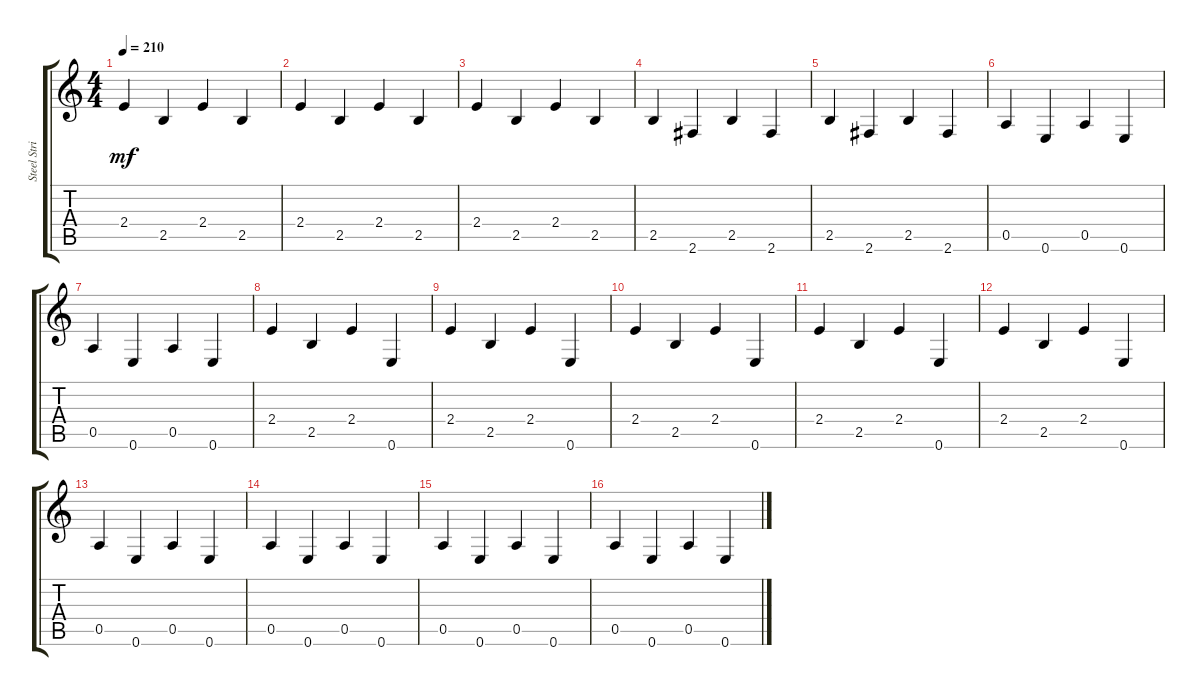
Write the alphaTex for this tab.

\track ("Steel String" "Steel Stri") {instrument acousticguitarsteel}
\staff {score tabs}
\tuning (E4 B3 G3 D3 A2 E2) {hide}
\ts (4 4)
\tempo 210
\clef g2
\ks c
2.4.4{dy mf} 2.5.4 2.4.4 2.5.4 |
2.4.4 2.5.4 2.4.4 2.5.4 |
2.4.4 2.5.4 2.4.4 2.5.4 |
2.5.4 2.6.4 2.5.4 2.6.4 |
2.5.4 2.6.4 2.5.4 2.6.4 |
0.5.4 0.6.4 0.5.4 0.6.4 |
0.5.4 0.6.4 0.5.4 0.6.4 |
2.4.4 2.5.4 2.4.4 0.6.4 |
2.4.4 2.5.4 2.4.4 0.6.4 |
2.4.4 2.5.4 2.4.4 0.6.4 |
2.4.4 2.5.4 2.4.4 0.6.4 |
2.4.4 2.5.4 2.4.4 0.6.4 |
0.5.4 0.6.4 0.5.4 0.6.4 |
0.5.4 0.6.4 0.5.4 0.6.4 |
0.5.4 0.6.4 0.5.4 0.6.4 |
0.5.4 0.6.4 0.5.4 0.6.4
